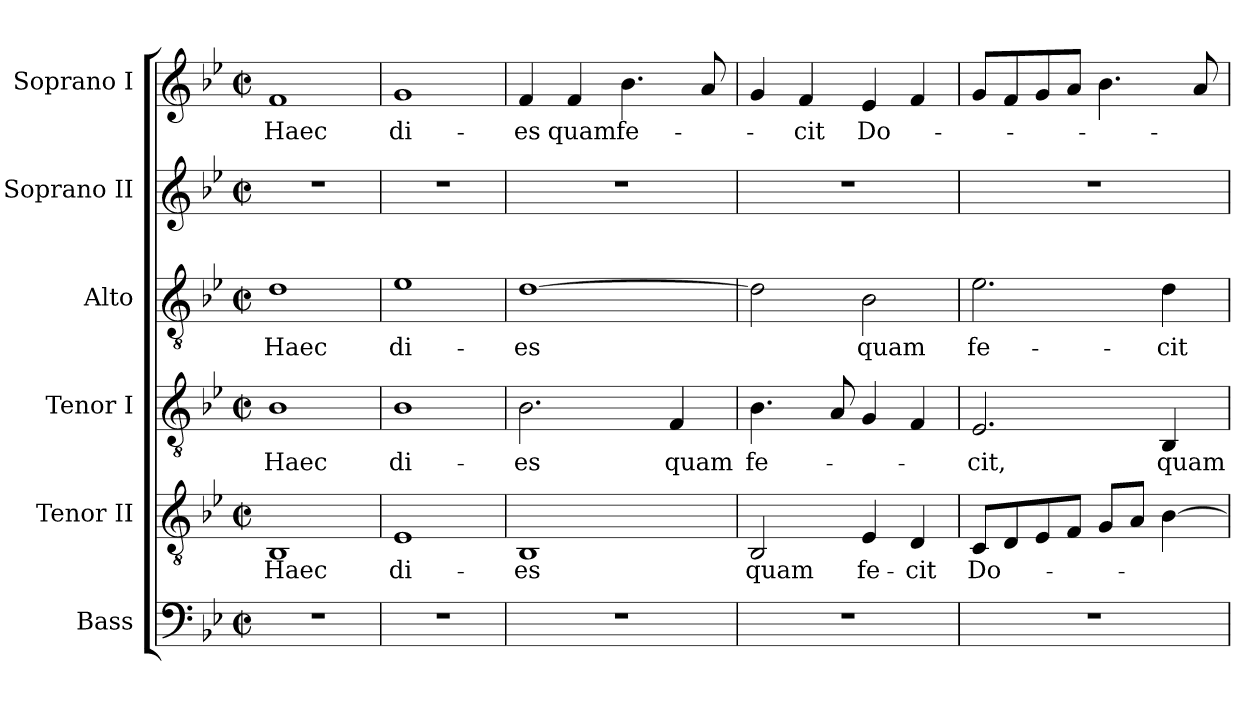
**kern	**kern	**text	**kern	**text	**kern	**text	**kern	**kern	**text
*part6	*part5	*part5	*part4	*part4	*part3	*part3	*part2	*part1	*part1
*staff6	*staff5	*staff5	*staff4	*staff4	*staff3	*staff3	*staff2	*staff1	*staff1
*I"Bass	*I"Tenor II	*	*I"Tenor I	*	*I"Alto	*	*I"Soprano II	*I"Soprano I	*
!!LO:PB:g=z
*clefF4	*clefGv2	*	*clefGv2	*	*clefGv2	*	*clefG2	*clefG2	*
*ITrd7c12	*ITrd7c12	*	*ITrd7c12	*	*	*	*	*	*
*k[b-e-]	*k[b-e-]	*	*k[b-e-]	*	*k[b-e-]	*	*k[b-e-]	*k[b-e-]	*
*B-:	*B-:	*	*B-:	*	*B-:	*	*B-:	*B-:	*
*M2/2	*M2/2	*	*M2/2	*	*M2/2	*	*M2/2	*M2/2	*
*met(c|)	*met(c|)	*	*met(c|)	*	*met(c|)	*	*met(c|)	*met(c|)	*
=1	=1	=1	=1	=1	=1	=1	=1	=1	=1
!	!	!LO:LY:b:color=#000000	!	!	!	!	!	!	!
!	!	!	!	!LO:LY:b:color=#000000	!	!	!	!	!
!	!	!	!	!	!	!LO:LY:b:color=#000000	!	!	!
!	!	!	!	!	!	!	!	!	!LO:LY:b:color=#000000
1r	1BBB-i	Haec	1BB-i	Haec	1di	Haec	1r	1fi	Haec
=2	=2	=2	=2	=2	=2	=2	=2	=2	=2
!	!	!LO:LY:b:color=#000000	!	!	!	!	!	!	!
!	!	!	!	!LO:LY:b:color=#000000	!	!	!	!	!
!	!	!	!	!	!	!LO:LY:b:color=#000000	!	!	!
!	!	!	!	!	!	!	!	!	!LO:LY:b:color=#000000
1r	1EE-i	di-	1BB-i	di-	1e-i	di-	1r	1gi	di-
=3	=3	=3	=3	=3	=3	=3	=3	=3	=3
!	!	!LO:LY:b:color=#000000	!	!	!	!	!	!	!
!	!	!	!	!LO:LY:b:color=#000000	!	!	!	!	!
!	!	!	!	!	!	!LO:LY:b:color=#000000	!	!	!
!	!	!	!	!	!	!	!	!	!LO:LY:b:color=#000000
1r	1BBB-i	-es	2.BB-i\	-es	[>1di	-es	1r	4fi/	-es
!	!	!	!	!	!	!	!	!	!LO:LY:b:color=#000000
.	.	.	.	.	.	.	.	4fi/	quam
!	!	!	!	!	!	!	!	!	!LO:LY:b:color=#000000
.	.	.	.	.	.	.	.	4.b-i\	fe-
!	!	!	!	!LO:LY:b:color=#000000	!	!	!	!	!
.	.	.	4FFi/	quam	.	.	.	.	.
.	.	.	.	.	.	.	.	8ai/	.
=4	=4	=4	=4	=4	=4	=4	=4	=4	=4
!	!	!LO:LY:b:color=#000000	!	!	!	!	!	!	!
!	!	!	!	!LO:LY:b:color=#000000	!	!	!	!	!
1r	2BBB-i/	quam	4.BB-i\	fe-	2di\]	.	1r	4gi/	.
!	!	!	!	!	!	!	!	!	!LO:LY:b:color=#000000
.	.	.	.	.	.	.	.	4fi/	-cit
.	.	.	8AAi/	.	.	.	.	.	.
!	!	!LO:LY:b:color=#000000	!	!	!	!	!	!	!
!	!	!	!	!	!	!LO:LY:b:color=#000000	!	!	!
!	!	!	!	!	!	!	!	!	!LO:LY:b:color=#000000
.	4EE-i/	fe-	4GGi/	.	2B-i\	quam	.	4e-i/	Do-
!	!	!LO:LY:b:color=#000000	!	!	!	!	!	!	!
.	4DDi/	-cit	4FFi/	.	.	.	.	4fi/	.
=5	=5	=5	=5	=5	=5	=5	=5	=5	=5
!	!	!LO:LY:b:color=#000000	!	!	!	!	!	!	!
!	!	!	!	!LO:LY:b:color=#000000	!	!	!	!	!
!	!	!	!	!	!	!LO:LY:b:color=#000000	!	!	!
1r	8CCi/L	Do-	2.EE-i/	-cit,	2.e-i\	fe-	1r	8gi/L	.
.	8DDi/	.	.	.	.	.	.	8fi/	.
.	8EE-i/	.	.	.	.	.	.	8gi/	.
.	8FFi/J	.	.	.	.	.	.	8ai/J	.
.	8GGi/L	.	.	.	.	.	.	4.b-i\	.
.	8AAi/J	.	.	.	.	.	.	.	.
!	!	!	!	!LO:LY:b:color=#000000	!	!	!	!	!
!	!	!	!	!	!	!LO:LY:b:color=#000000	!	!	!
.	[>4BB-i\	.	4BBB-i/	quam	4di\	-cit	.	.	.
.	.	.	.	.	.	.	.	8ai/	.
=	=	=	=	=	=	=	=	=	=
*-	*-	*-	*-	*-	*-	*-	*-	*-	*-
